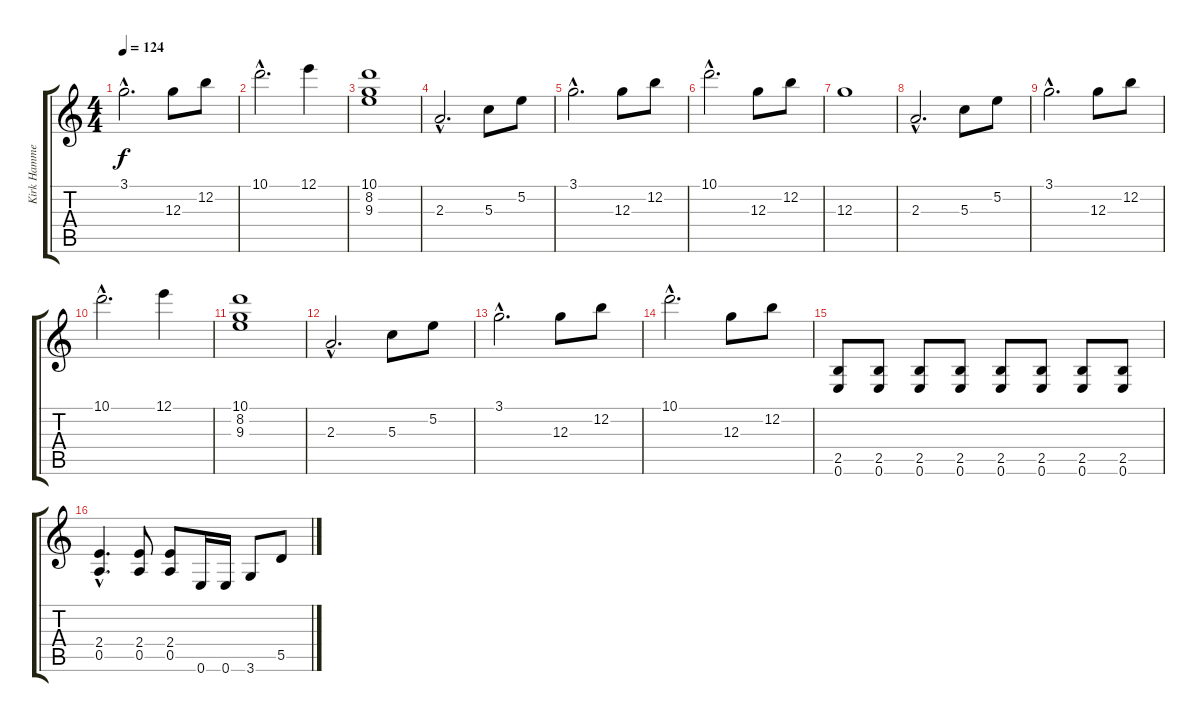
\track ("Kirk Hammet" "Kirk Hamme") {instrument overdrivenguitar}
\staff {score tabs}
\tuning (E4 B3 G3 D3 A2 E2) {hide}
\ts (4 4)
\tempo 124
\clef g2
\ks c
3.1{hac}.2{d dy f} 12.3.8 12.2.8 |
10.1{hac}.2{d} 12.1.4 |
(10.1 8.2 9.3).1 |
2.3{hac}.2{d} 5.3.8 5.2.8 |
3.1{hac}.2{d} 12.3.8 12.2.8 |
10.1{hac}.2{d} 12.3.8 12.2.8 |
12.3.1 |
2.3{hac}.2{d volume 16 instrument electricguitarclean} 5.3.8 5.2.8 |
3.1{hac}.2{d} 12.3.8 12.2.8 |
10.1{hac}.2{d} 12.1.4 |
(10.1 8.2 9.3).1 |
2.3{hac}.2{d} 5.3.8 5.2.8 |
3.1{hac}.2{d} 12.3.8 12.2.8 |
10.1{hac}.2{d} 12.3.8 12.2.8 |
(2.5 0.6).8{instrument overdrivenguitar} (2.5 0.6).8 (2.5 0.6).8 (2.5 0.6).8 (2.5 0.6).8 (2.5 0.6).8 (2.5 0.6).8 (2.5 0.6).8 |
(2.4{hac} 0.5{hac}).4{d} (2.4 0.5).8 (2.4 0.5).8 0.6.16 0.6.16 3.6.8 5.5.8
